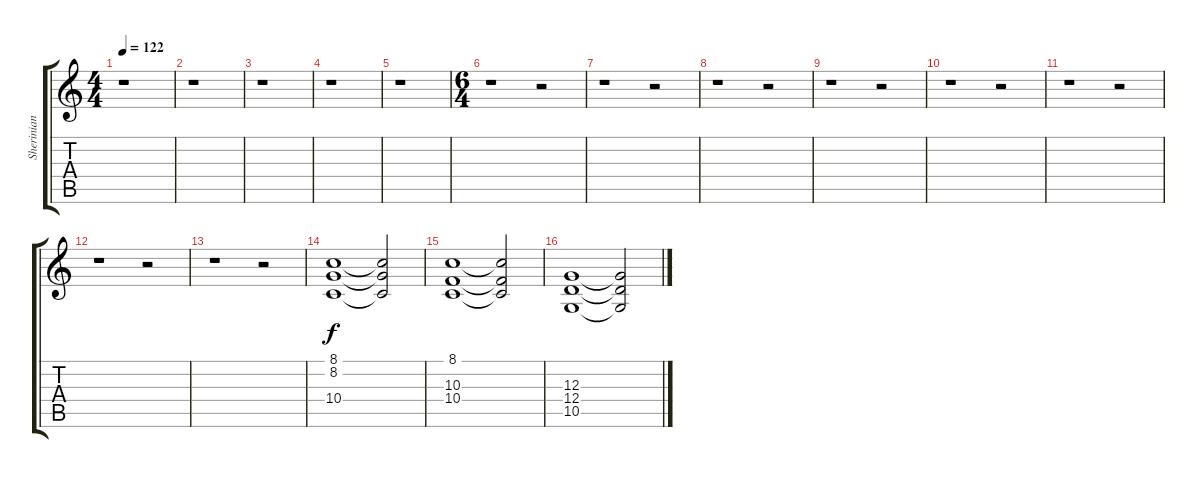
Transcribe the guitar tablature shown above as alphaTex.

\track ("Sherinian Rhy." "Sherinian ") {instrument drawbarorgan}
\staff {score tabs}
\tuning (E4 B3 G3 D3 A2 E2) {hide}
\ts (4 4)
\tempo 122
\clef g2
\ks c
r.1{dy f} |
r.1 |
r.1 |
r.1 |
r.1 |
\ts (6 4)
r.1 r.2 |
r.1 r.2 |
r.1 r.2 |
r.1 r.2 |
r.1 r.2 |
r.1 r.2 |
r.1 r.2 |
r.1 r.2 |
(8.1 8.2 10.4).1 (8.1{t} 8.2{t} 10.4{t}).2 |
(8.1 10.3 10.4).1 (8.1{t} 10.3{t} 10.4{t}).2 |
(12.3 12.4 10.5).1 (12.3{t} 12.4{t} 10.5{t}).2
